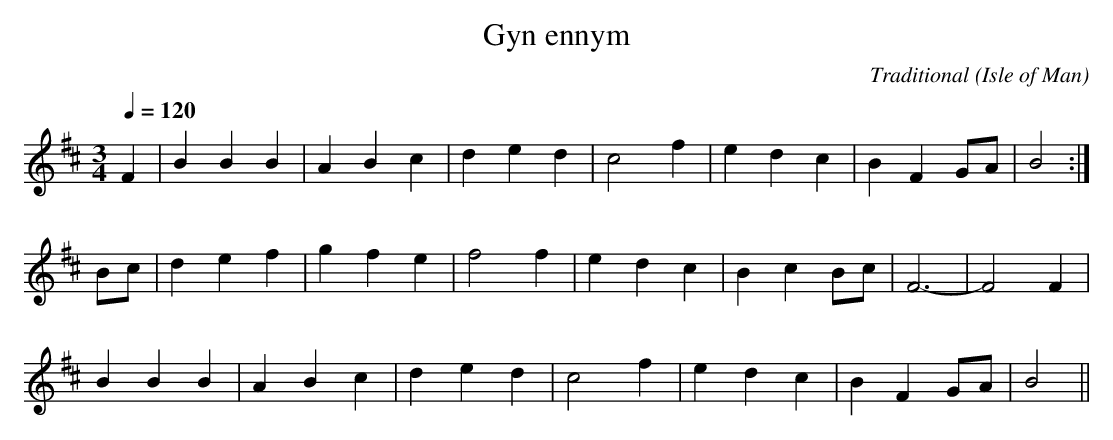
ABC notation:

X:1
T:Gyn ennym
C:Traditional
O:Isle of Man
L:1/4
M:3/4
Q:120
K:D
F|B B B|A B c|d e d|c2 f|e d c|B F G/A/|B2:|
B/c/|d e f|g f e|f2 f|e d c|B c B/c/|F3-|F2 F|
B B B|A B c|d e d|c2 f|e d c|B F G/A/|B2||
